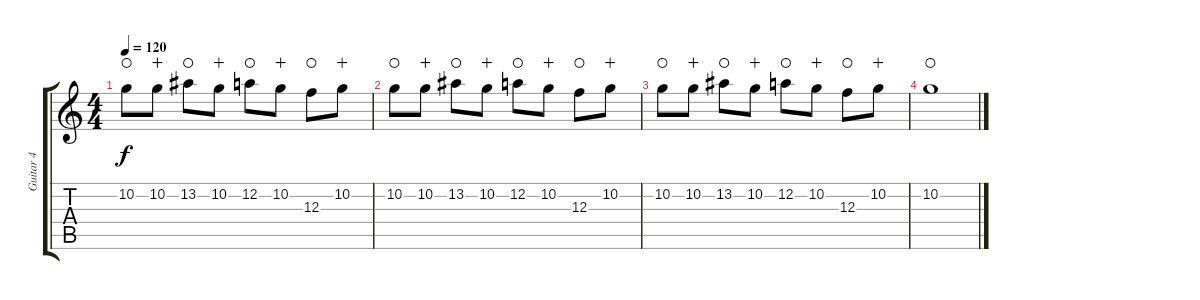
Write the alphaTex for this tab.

\track ("Guitar 4" "Guitar 4") {instrument distortionguitar}
\staff {score tabs}
\tuning (D4 A3 F3 C3 G2 C2) {hide}
\ts (4 4)
\tempo 120
\clef g2
\ks c
10.2.8{dy f waho} 10.2.8{wahc} 13.2.8{waho} 10.2.8{wahc} 12.2.8{waho} 10.2.8{wahc} 12.3.8{waho} 10.2.8{wahc} |
10.2.8{waho} 10.2.8{wahc} 13.2.8{waho} 10.2.8{wahc} 12.2.8{waho} 10.2.8{wahc} 12.3.8{waho} 10.2.8{wahc} |
10.2.8{waho} 10.2.8{wahc} 13.2.8{waho} 10.2.8{wahc} 12.2.8{waho} 10.2.8{wahc} 12.3.8{waho} 10.2.8{wahc} |
10.2.1{waho}
